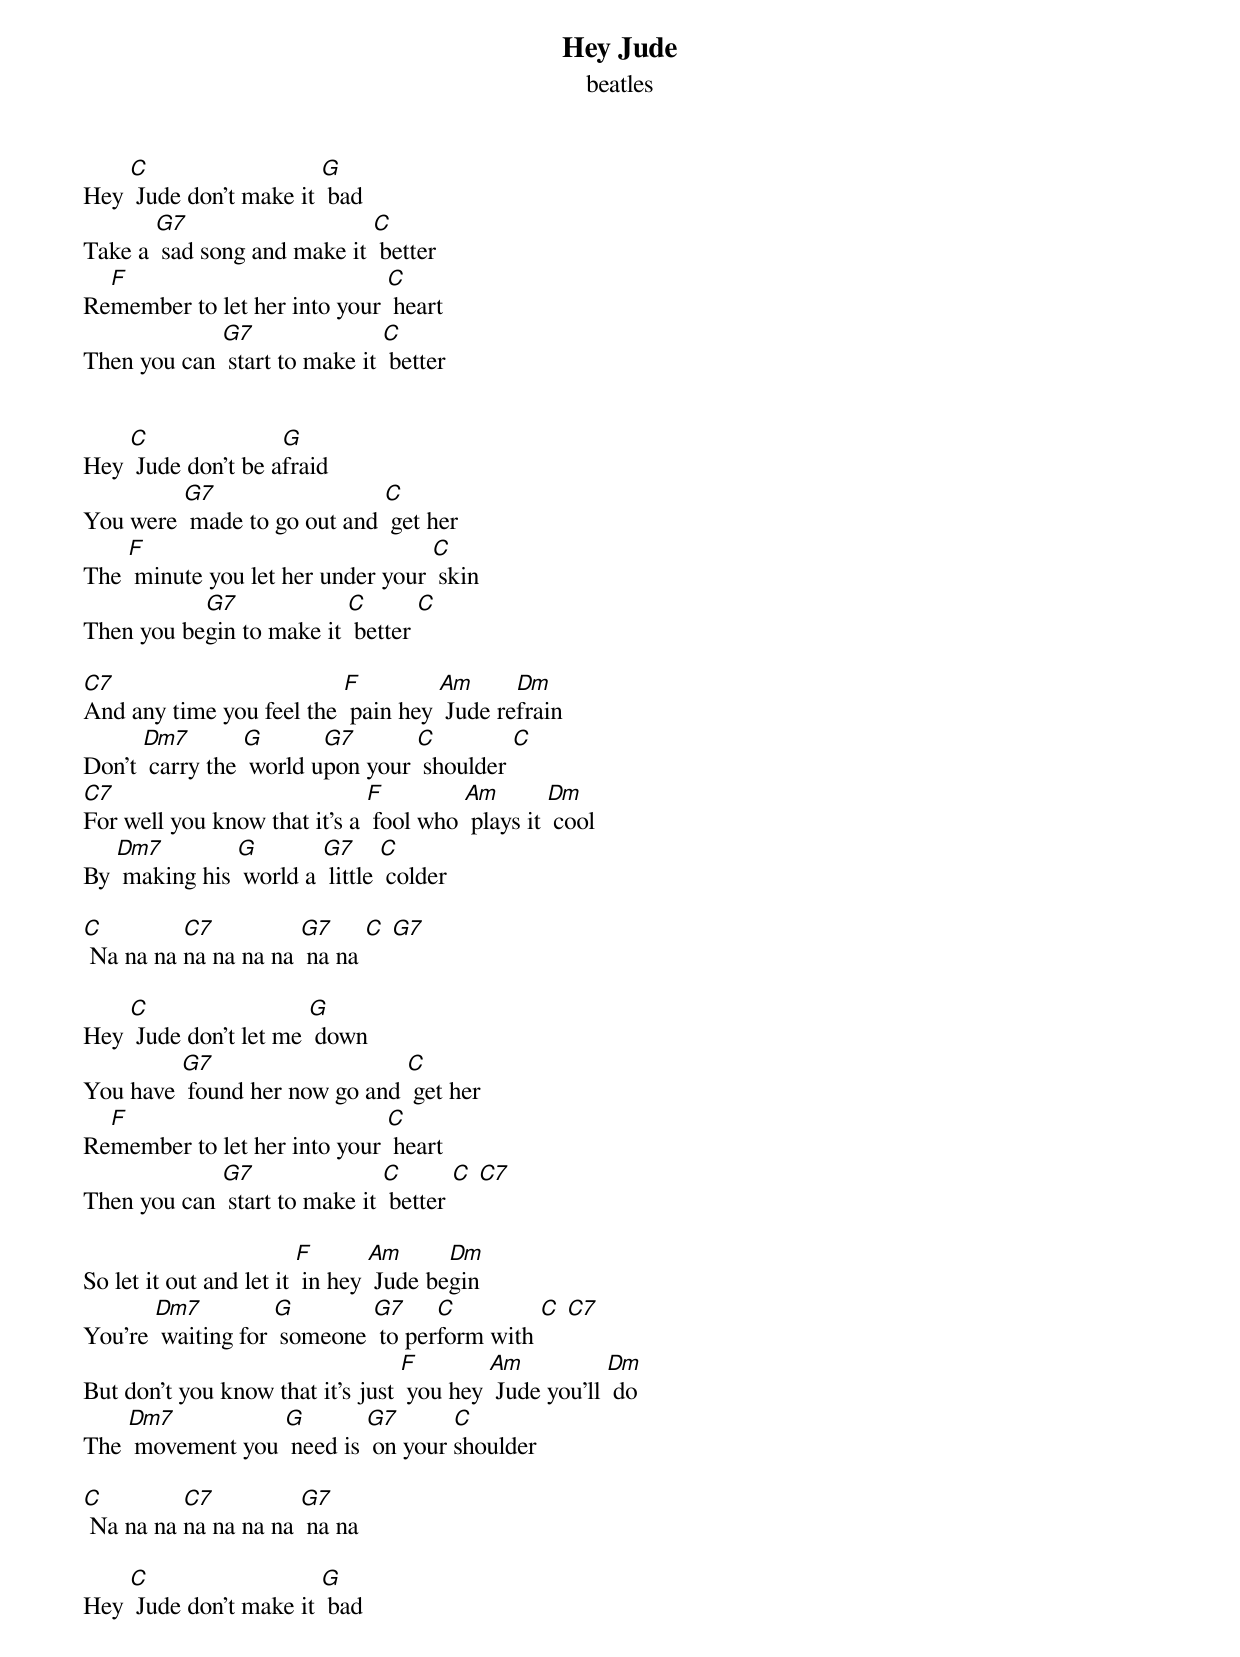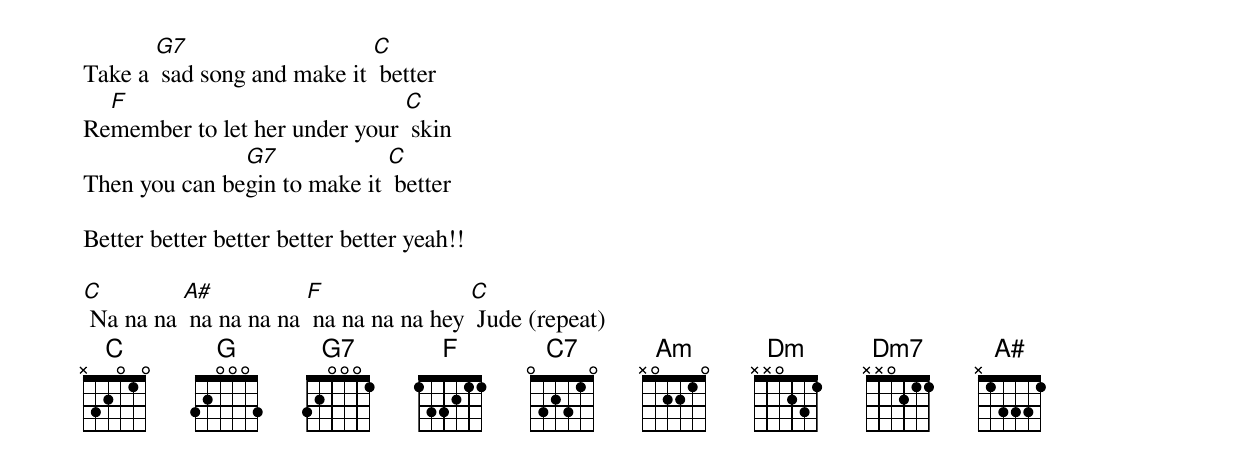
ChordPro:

{title: Hey Jude}
{subtitle: beatles}

Hey [C] Jude don't make it [G] bad
Take a [G7] sad song and make it [C] better
Re[F]member to let her into your [C] heart
Then you can [G7] start to make it [C] better


Hey [C] Jude don’t be a[G]fraid
You were [G7] made to go out and [C] get her
The [F] minute you let her under your [C] skin
Then you be[G7]gin to make it [C] better [C]

[C7]And any time you feel the [F] pain hey [Am] Jude re[Dm]frain
Don't [Dm7] carry the [G] world u[G7]pon your [C] shoulder [C]
[C7]For well you know that it's a [F] fool who [Am] plays it [Dm] cool
By [Dm7] making his [G] world a [G7] little [C] colder

[C] Na na na [C7]na na na na [G7] na na [C] [G7]

Hey [C] Jude don't let me [G] down
You have [G7] found her now go and [C] get her
Re[F]member to let her into your [C] heart
Then you can [G7] start to make it [C] better [C] [C7]

So let it out and let it [F] in hey [Am] Jude be[Dm]gin
You're [Dm7] waiting for [G] someone [G7] to per[C]form with [C] [C7]
But don't you know that it's just [F] you hey [Am] Jude you'll [Dm] do
The [Dm7] movement you [G] need is [G7] on your [C]shoulder

[C] Na na na [C7]na na na na [G7] na na

Hey [C] Jude don't make it [G] bad
Take a [G7] sad song and make it [C] better
Re[F]member to let her under your [C] skin
Then you can be[G7]gin to make it [C] better

Better better better better better yeah!!

[C] Na na na [A#] na na na na [F] na na na na hey [C] Jude (repeat)
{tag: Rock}
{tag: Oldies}
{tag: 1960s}
